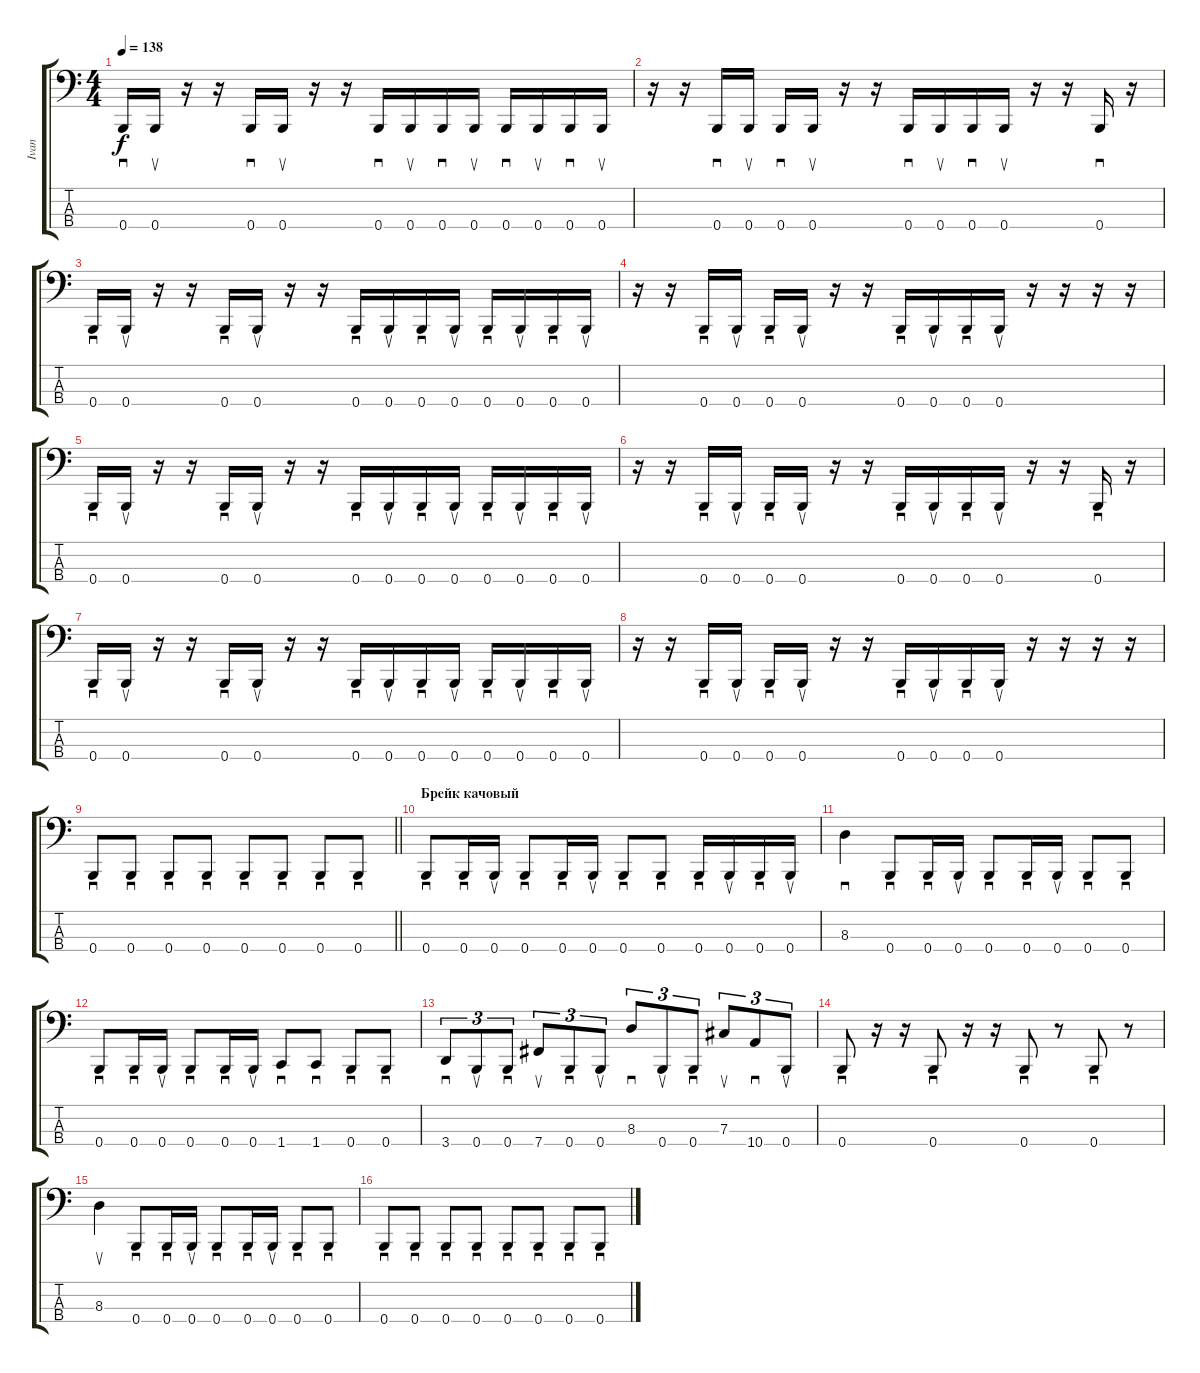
\track ("Ivan" "Ivan") {instrument electricbasspick}
\staff {score tabs}
\tuning (E2 B1 Gb1 B0) {hide}
\ts (4 4)
\tempo 138
\clef f4
\ks c
0.4.16{sd dy f} 0.4.16{su} r.16 r.16 0.4.16{sd} 0.4.16{su} r.16 r.16 0.4.16{sd} 0.4.16{su} 0.4.16{sd} 0.4.16{su} 0.4.16{sd} 0.4.16{su} 0.4.16{sd} 0.4.16{su} |
r.16 r.16 0.4.16{sd} 0.4.16{su} 0.4.16{sd} 0.4.16{su} r.16 r.16 0.4.16{sd} 0.4.16{su} 0.4.16{sd} 0.4.16{su} r.16 r.16 0.4.16{sd} r.16 |
0.4.16{sd} 0.4.16{su} r.16 r.16 0.4.16{sd} 0.4.16{su} r.16 r.16 0.4.16{sd} 0.4.16{su} 0.4.16{sd} 0.4.16{su} 0.4.16{sd} 0.4.16{su} 0.4.16{sd} 0.4.16{su} |
r.16 r.16 0.4.16{sd} 0.4.16{su} 0.4.16{sd} 0.4.16{su} r.16 r.16 0.4.16{sd} 0.4.16{su} 0.4.16{sd} 0.4.16{su} r.16 r.16 r.16 r.16 |
0.4.16{sd} 0.4.16{su} r.16 r.16 0.4.16{sd} 0.4.16{su} r.16 r.16 0.4.16{sd} 0.4.16{su} 0.4.16{sd} 0.4.16{su} 0.4.16{sd} 0.4.16{su} 0.4.16{sd} 0.4.16{su} |
r.16 r.16 0.4.16{sd} 0.4.16{su} 0.4.16{sd} 0.4.16{su} r.16 r.16 0.4.16{sd} 0.4.16{su} 0.4.16{sd} 0.4.16{su} r.16 r.16 0.4.16{sd} r.16 |
0.4.16{sd} 0.4.16{su} r.16 r.16 0.4.16{sd} 0.4.16{su} r.16 r.16 0.4.16{sd} 0.4.16{su} 0.4.16{sd} 0.4.16{su} 0.4.16{sd} 0.4.16{su} 0.4.16{sd} 0.4.16{su} |
r.16 r.16 0.4.16{sd} 0.4.16{su} 0.4.16{sd} 0.4.16{su} r.16 r.16 0.4.16{sd} 0.4.16{su} 0.4.16{sd} 0.4.16{su} r.16 r.16 r.16 r.16 |
\barLineRight lightlight
0.4.8{sd} 0.4.8{sd} 0.4.8{sd} 0.4.8{sd} 0.4.8{sd} 0.4.8{sd} 0.4.8{sd} 0.4.8{sd} |
\section ("" "Брейк качовый")
0.4.8{sd} 0.4.16{sd} 0.4.16{su} 0.4.8{sd} 0.4.16{sd} 0.4.16{su} 0.4.8{sd} 0.4.8{sd} 0.4.16{sd} 0.4.16{su} 0.4.16{sd} 0.4.16{su} |
8.3.4{sd} 0.4.8{sd} 0.4.16{sd} 0.4.16{su} 0.4.8{sd} 0.4.16{sd} 0.4.16{su} 0.4.8{sd} 0.4.8{sd} |
0.4.8{sd} 0.4.16{sd} 0.4.16{su} 0.4.8{sd} 0.4.16{sd} 0.4.16{su} 1.4.8{sd} 1.4.8{sd} 0.4.8{sd} 0.4.8{sd} |
3.4.8{sd tu (3 2)} 0.4.8{su tu (3 2)} 0.4.8{sd tu (3 2)} 7.4.8{su tu (3 2)} 0.4.8{sd tu (3 2)} 0.4.8{su tu (3 2)} 8.3.8{sd tu (3 2)} 0.4.8{su tu (3 2)} 0.4.8{sd tu (3 2)} 7.3.8{su tu (3 2)} 10.4.8{sd tu (3 2)} 0.4.8{su tu (3 2)} |
0.4.8{sd} r.16 r.16 0.4.8{sd} r.16 r.16 0.4.8{sd} r.8 0.4.8{sd} r.8 |
8.3.4{su} 0.4.8{sd} 0.4.16{sd} 0.4.16{su} 0.4.8{sd} 0.4.16{sd} 0.4.16{su} 0.4.8{sd} 0.4.8{sd} |
0.4.8{sd} 0.4.8{sd} 0.4.8{sd} 0.4.8{sd} 0.4.8{sd} 0.4.8{sd} 0.4.8{sd} 0.4.8{sd}
